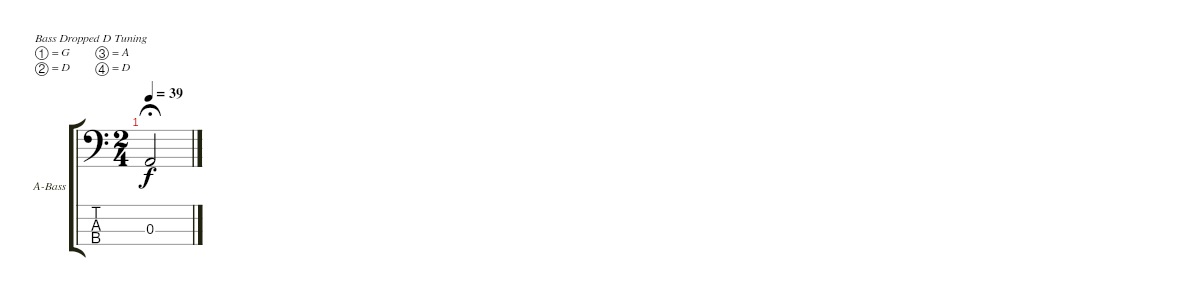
\defaultSystemsLayout 4
\bracketExtendMode groupsimilarinstruments
\firstSystemTrackNameOrientation horizontal
\otherSystemsTrackNameOrientation horizontal
\track ("Bass" "A-Bass") {instrument acousticbass}
\staff {score tabs}
\tuning (G2 D2 A1 D1)
\ts (2 4)
\tempo 39
\clef f4
\ks c
0.3.2{dy f fermata (medium 0.47)}
